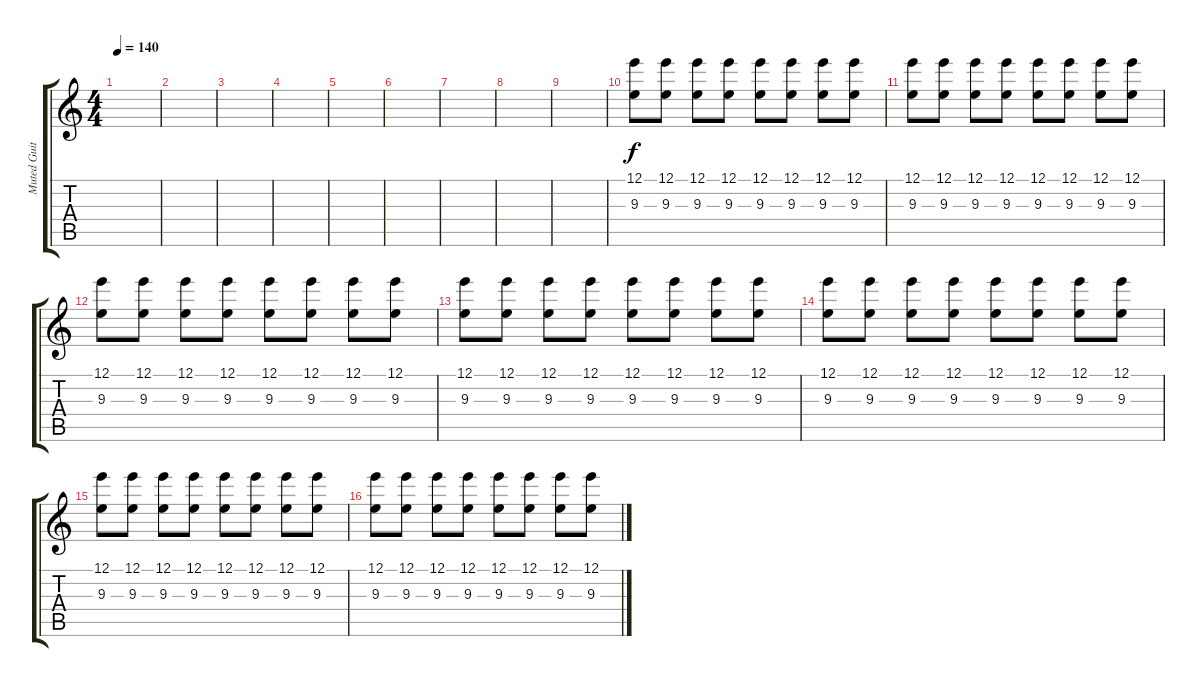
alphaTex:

\track ("Muted Guitar" "Muted Guit") {instrument electricguitarmuted}
\staff {score tabs}
\tuning (E4 B3 G3 D3 A2 E2) {hide}
\ts (4 4)
\tempo 140
\clef g2
\ks c
|
|
|
|
|
|
|
|
|
(12.1 9.3).8{volume 10} (12.1 9.3).8 (12.1 9.3).8 (12.1 9.3).8 (12.1 9.3).8 (12.1 9.3).8 (12.1 9.3).8 (12.1 9.3).8 |
(12.1 9.3).8 (12.1 9.3).8 (12.1 9.3).8 (12.1 9.3).8 (12.1 9.3).8 (12.1 9.3).8 (12.1 9.3).8 (12.1 9.3).8 |
(12.1 9.3).8 (12.1 9.3).8 (12.1 9.3).8 (12.1 9.3).8 (12.1 9.3).8 (12.1 9.3).8 (12.1 9.3).8 (12.1 9.3).8 |
(12.1 9.3).8 (12.1 9.3).8 (12.1 9.3).8 (12.1 9.3).8 (12.1 9.3).8 (12.1 9.3).8 (12.1 9.3).8 (12.1 9.3).8 |
(12.1 9.3).8{volume 10} (12.1 9.3).8 (12.1 9.3).8 (12.1 9.3).8 (12.1 9.3).8 (12.1 9.3).8 (12.1 9.3).8 (12.1 9.3).8 |
(12.1 9.3).8 (12.1 9.3).8 (12.1 9.3).8 (12.1 9.3).8 (12.1 9.3).8 (12.1 9.3).8 (12.1 9.3).8 (12.1 9.3).8 |
(12.1 9.3).8 (12.1 9.3).8 (12.1 9.3).8 (12.1 9.3).8 (12.1 9.3).8 (12.1 9.3).8 (12.1 9.3).8 (12.1 9.3).8
